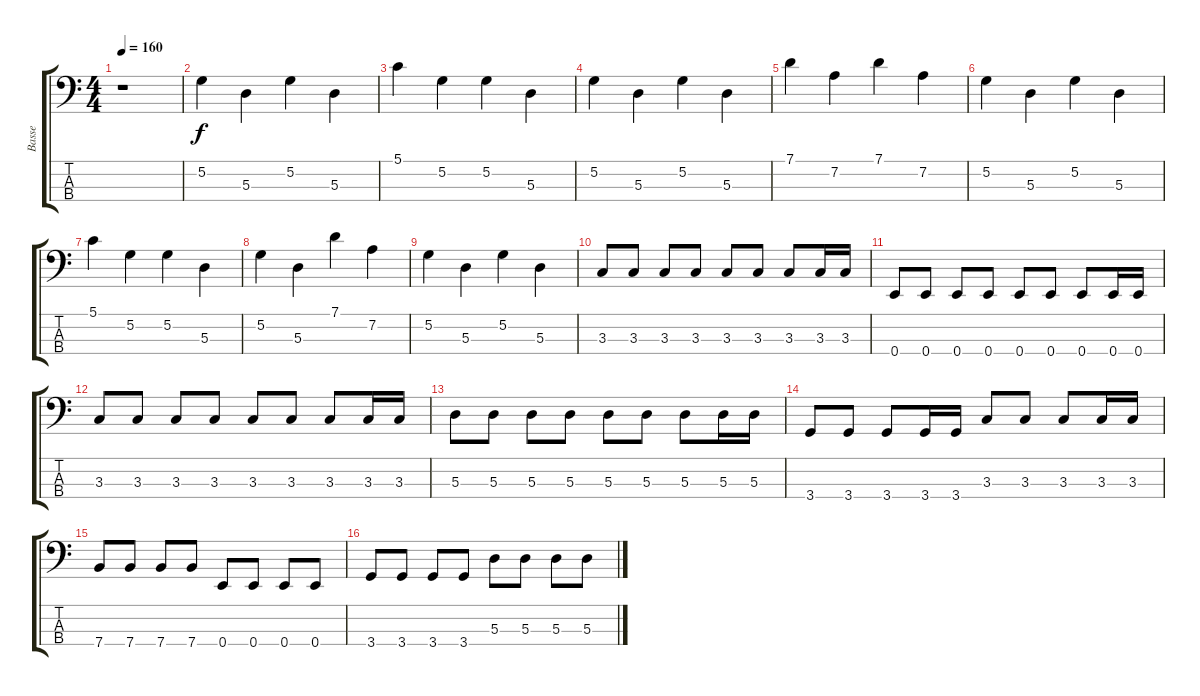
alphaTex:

\track ("Basse" "Basse") {instrument electricbassfinger}
\staff {score tabs}
\tuning (G2 D2 A1 E1) {hide}
\ts (4 4)
\tempo 160
\clef f4
\ks c
r.1{dy f} |
5.2.4 5.3.4 5.2.4 5.3.4 |
5.1.4 5.2.4 5.2.4 5.3.4 |
5.2.4 5.3.4 5.2.4 5.3.4 |
7.1.4 7.2.4 7.1.4 7.2.4 |
5.2.4 5.3.4 5.2.4 5.3.4 |
5.1.4 5.2.4 5.2.4 5.3.4 |
5.2.4 5.3.4 7.1.4 7.2.4 |
5.2.4 5.3.4 5.2.4 5.3.4 |
3.3.8 3.3.8 3.3.8 3.3.8 3.3.8 3.3.8 3.3.8 3.3.16 3.3.16 |
0.4.8 0.4.8 0.4.8 0.4.8 0.4.8 0.4.8 0.4.8 0.4.16 0.4.16 |
3.3.8 3.3.8 3.3.8 3.3.8 3.3.8 3.3.8 3.3.8 3.3.16 3.3.16 |
5.3.8 5.3.8 5.3.8 5.3.8 5.3.8 5.3.8 5.3.8 5.3.16 5.3.16 |
3.4.8 3.4.8 3.4.8 3.4.16 3.4.16 3.3.8 3.3.8 3.3.8 3.3.16 3.3.16 |
7.4.8 7.4.8 7.4.8 7.4.8 0.4.8 0.4.8 0.4.8 0.4.8 |
3.4.8 3.4.8 3.4.8 3.4.8 5.3.8 5.3.8 5.3.8 5.3.8
